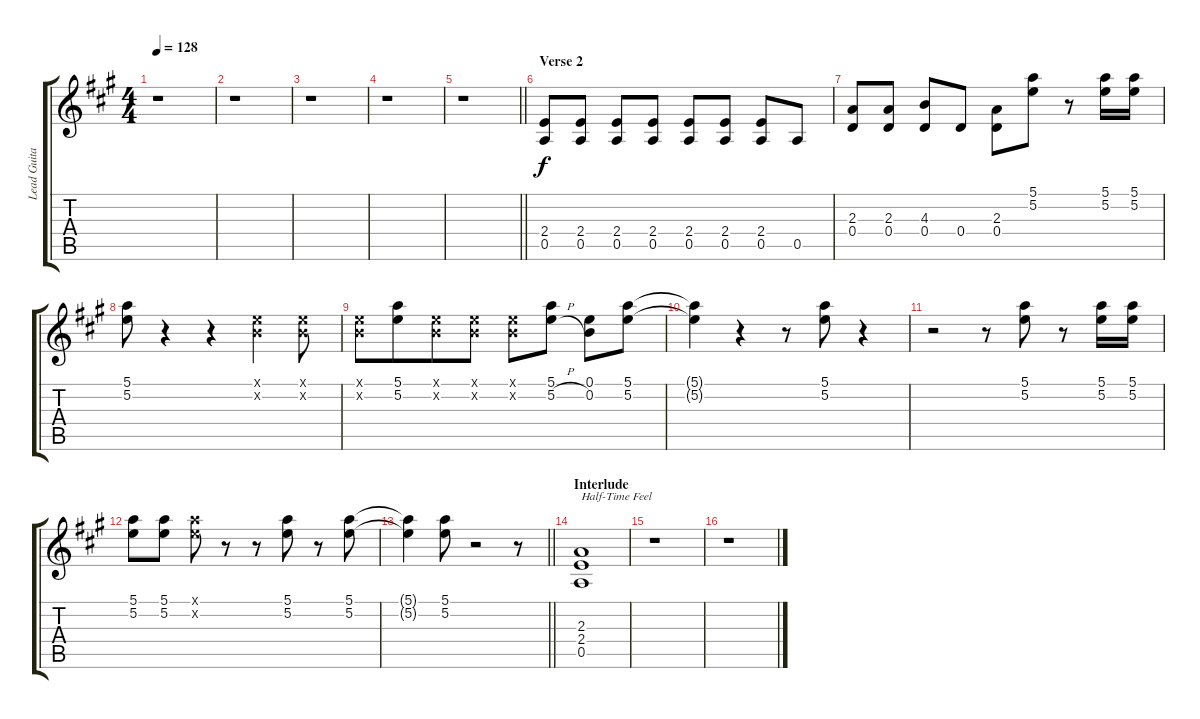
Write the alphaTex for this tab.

\track ("Lead Guitar" "Lead Guita") {instrument overdrivenguitar}
\staff {score tabs}
\tuning (E4 B3 G3 D3 A2 E2) {hide}
\ts (4 4)
\tempo 128
\clef g2
\ks a
r.1{dy f} |
r.1 |
r.1 |
r.1 |
\barLineRight lightlight
r.1 |
\section ("" "Verse 2")
(2.4 0.5).8 (2.4 0.5).8 (2.4 0.5).8 (2.4 0.5).8 (2.4 0.5).8 (2.4 0.5).8 (2.4 0.5).8 0.5.8 |
(2.3 0.4).8 (2.3 0.4).8 (4.3 0.4).8 0.4.8 (2.3 0.4).8 (5.1 5.2).8 r.8 (5.1 5.2).16 (5.1 5.2).16 |
(5.1 5.2).8 r.4 r.4 (0.1{x} 0.2{x}).4 (0.1{x} 0.2{x}).8 |
(0.1{x} 0.2{x}).8 (5.1 5.2).8{beam merge} (0.1{x} 0.2{x}).8 (0.1{x} 0.2{x}).8 (0.1{x} 0.2{x}).8 (5.1 5.2{h}).8 (0.1 0.2).8 (5.1 5.2).8 |
(5.1{t} 5.2{t}).4 r.4 r.8 (5.1 5.2).8 r.4 |
r.2 r.8 (5.1 5.2).8 r.8 (5.1 5.2).16 (5.1 5.2).16 |
(5.1 5.2).8 (5.1 5.2).8 (5.1{x} 5.2{x}).8 r.8 r.8 (5.1 5.2).8 r.8 (5.1 5.2).8 |
\barLineRight lightlight
(5.1{t} 5.2{t}).4 (5.1 5.2).8 r.2 r.8 |
\section ("" "Interlude")
(2.3 2.4 0.5).1{txt "Half-Time Feel"} |
r.1 |
r.1
